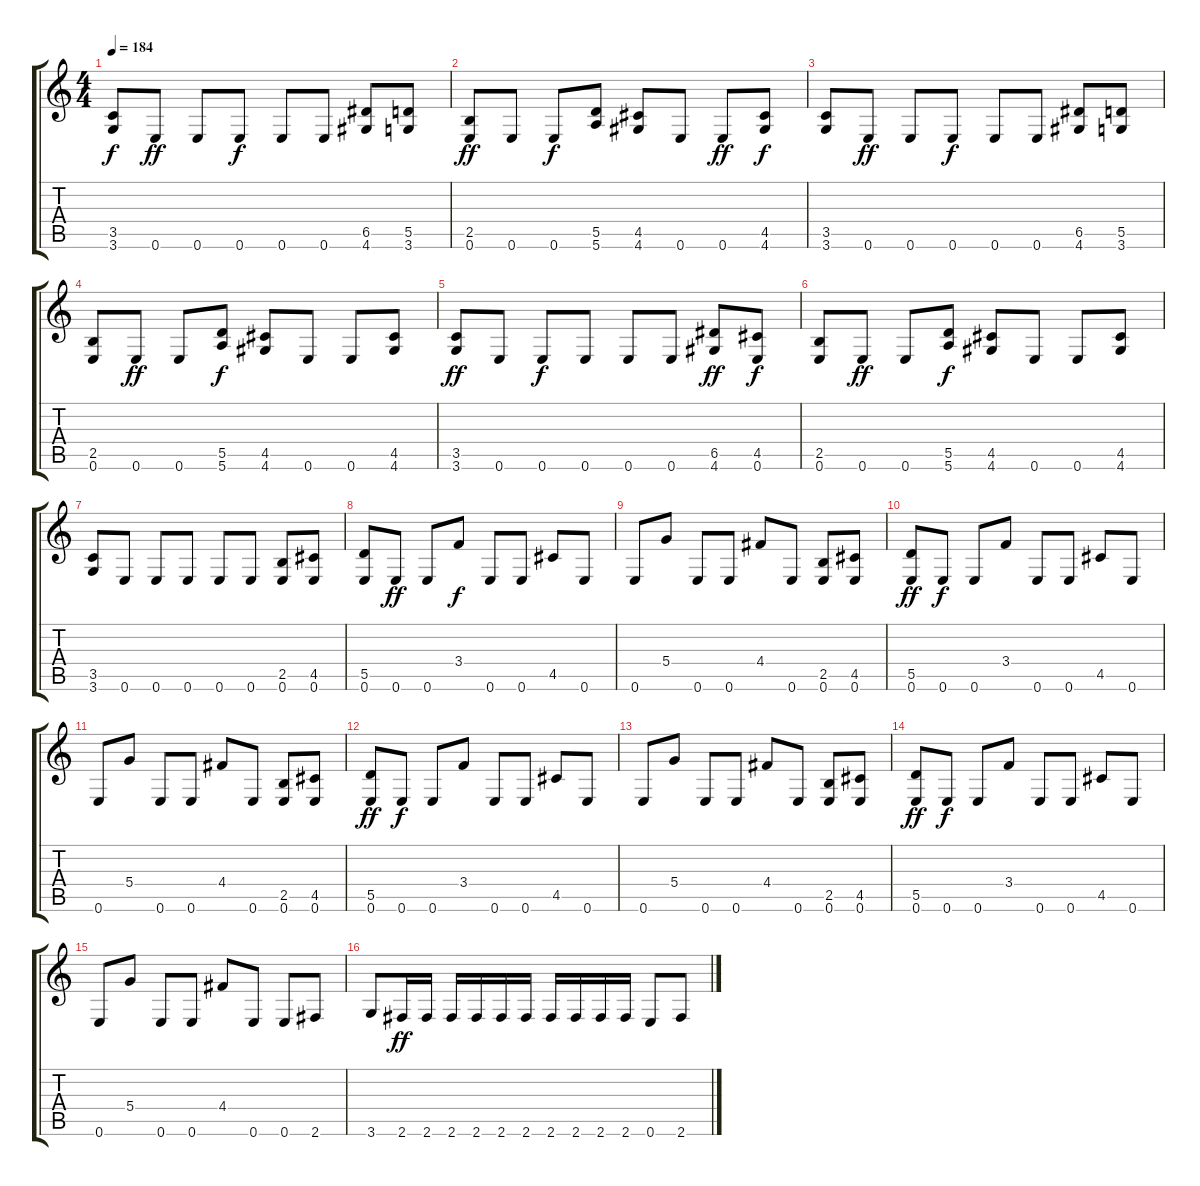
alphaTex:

\track "" {instrument distortionguitar}
\staff {score tabs}
\tuning (E4 B3 G3 D3 A2 E2) {hide}
\ts (4 4)
\tempo 184
\clef g2
\ks c
(3.5 3.6).8{dy f} 0.6.8{dy ff} 0.6.8 0.6.8{dy f} 0.6.8 0.6.8 (6.5 4.6).8 (5.5 3.6).8 |
(2.5 0.6).8{dy ff} 0.6.8 0.6.8{dy f} (5.5 5.6).8 (4.5 4.6).8 0.6.8 0.6.8{dy ff} (4.5 4.6).8{dy f} |
(3.5 3.6).8 0.6.8{dy ff} 0.6.8 0.6.8{dy f} 0.6.8 0.6.8 (6.5 4.6).8 (5.5 3.6).8 |
(2.5 0.6).8 0.6.8{dy ff} 0.6.8 (5.5 5.6).8{dy f} (4.5 4.6).8 0.6.8 0.6.8 (4.5 4.6).8 |
(3.5 3.6).8{dy ff} 0.6.8 0.6.8{dy f} 0.6.8 0.6.8 0.6.8 (6.5 4.6).8{dy ff} (4.5 0.6).8{dy f} |
(2.5 0.6).8 0.6.8{dy ff} 0.6.8 (5.5 5.6).8{dy f} (4.5 4.6).8 0.6.8 0.6.8 (4.5 4.6).8 |
(3.5 3.6).8 0.6.8 0.6.8 0.6.8 0.6.8 0.6.8 (2.5 0.6).8 (4.5 0.6).8 |
(5.5 0.6).8 0.6.8{dy ff} 0.6.8 3.4.8{dy f} 0.6.8 0.6.8 4.5.8 0.6.8 |
0.6.8 5.4.8 0.6.8 0.6.8 4.4.8 0.6.8 (2.5 0.6).8 (4.5 0.6).8 |
(5.5 0.6).8{dy ff} 0.6.8{dy f} 0.6.8 3.4.8 0.6.8 0.6.8 4.5.8 0.6.8 |
0.6.8 5.4.8 0.6.8 0.6.8 4.4.8 0.6.8 (2.5 0.6).8 (4.5 0.6).8 |
(5.5 0.6).8{dy ff} 0.6.8{dy f} 0.6.8 3.4.8 0.6.8 0.6.8 4.5.8 0.6.8 |
0.6.8 5.4.8 0.6.8 0.6.8 4.4.8 0.6.8 (2.5 0.6).8 (4.5 0.6).8 |
(5.5 0.6).8{dy ff} 0.6.8{dy f} 0.6.8 3.4.8 0.6.8 0.6.8 4.5.8 0.6.8 |
0.6.8 5.4.8 0.6.8 0.6.8 4.4.8 0.6.8 0.6.8 2.6.8 |
3.6.8 2.6.16{dy ff} 2.6.16 2.6.16 2.6.16 2.6.16 2.6.16 2.6.16 2.6.16 2.6.16 2.6.16 0.6.8 2.6.8
